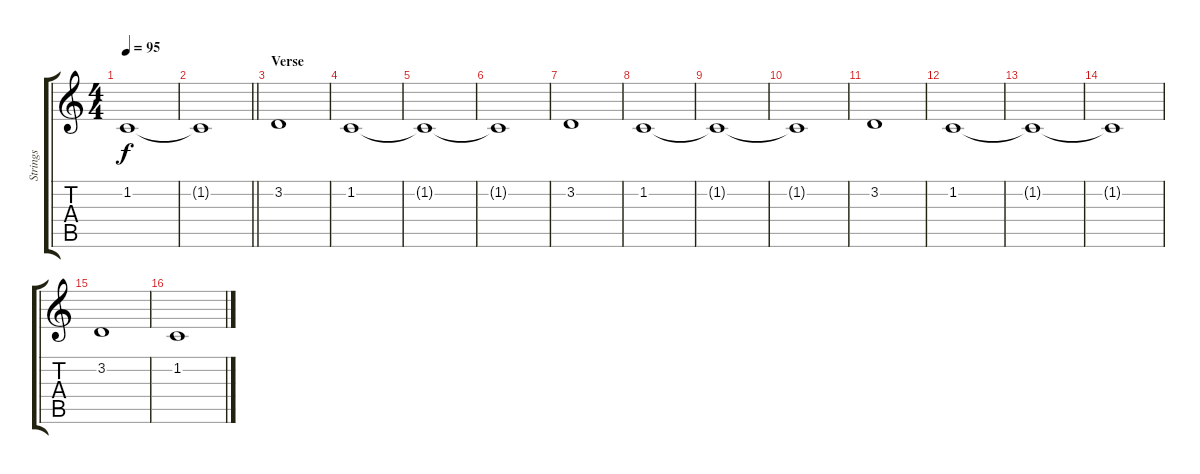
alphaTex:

\track ("Strings " "Strings ") {instrument synthstrings1}
\staff {score tabs}
\tuning (E4 B3 G3 D3 A2 E2) {hide}
\ts (4 4)
\tempo 95
\clef g2
\ks c
1.2{t}.1{dy f} |
\barLineRight lightlight
1.2{t}.1 |
\section ("" "Verse")
3.2.1 |
1.2.1 |
1.2{t}.1 |
1.2{t}.1 |
3.2.1 |
1.2.1 |
1.2{t}.1 |
1.2{t}.1 |
3.2.1 |
1.2.1 |
1.2{t}.1 |
1.2{t}.1 |
3.2.1 |
1.2.1
